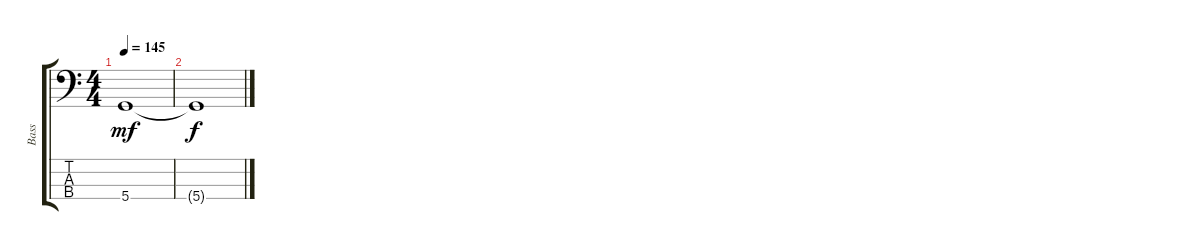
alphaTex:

\track ("Bass" "Bass") {instrument electricbassfinger}
\staff {score tabs}
\tuning (G2 D2 A1 D1) {hide}
\ts (4 4)
\tempo 145
\clef f4
\ks c
5.4.1{dy mf volume 0} |
5.4{t}.1{dy f}
